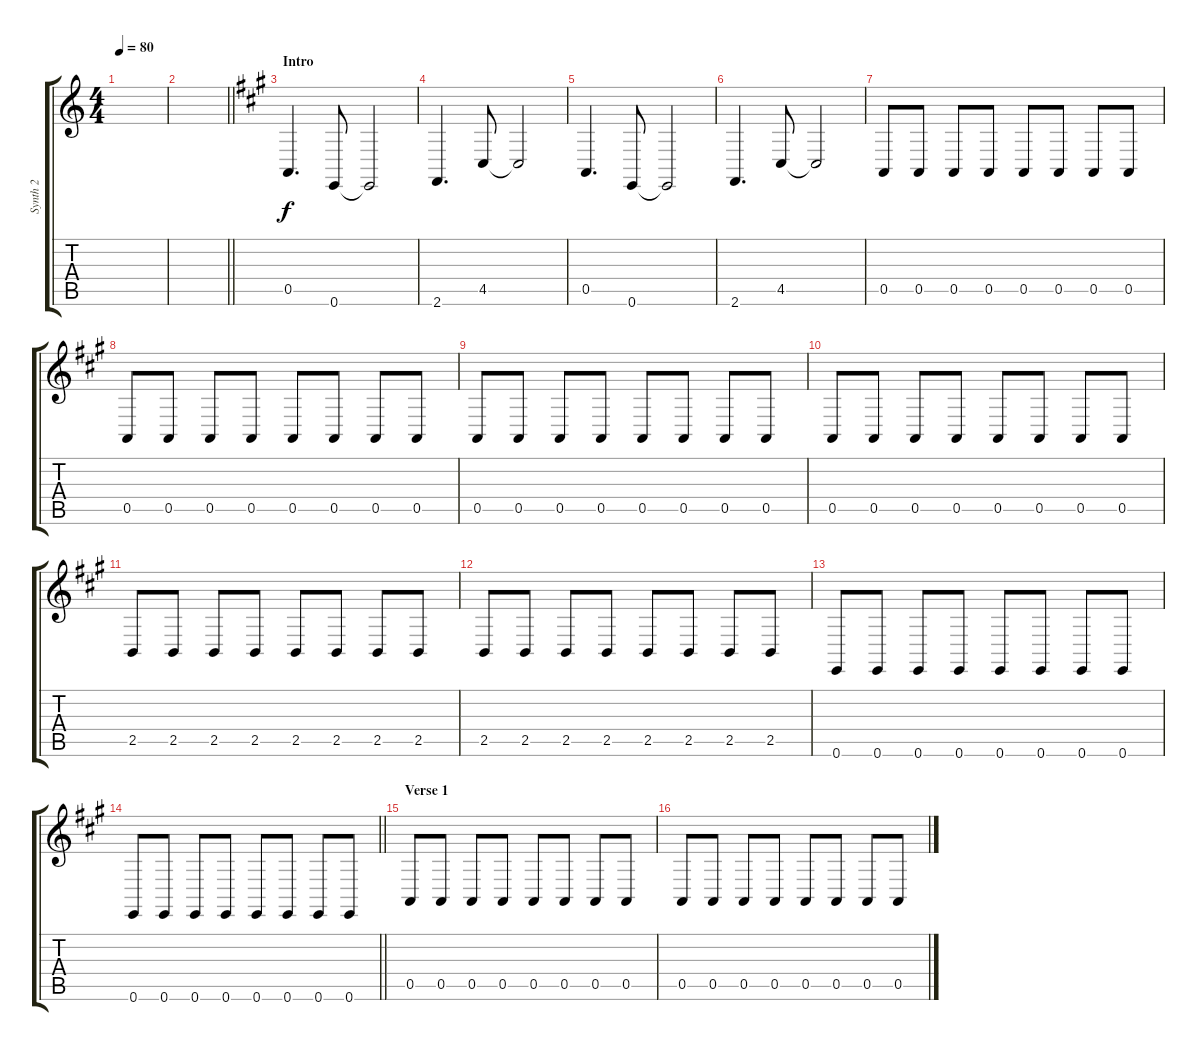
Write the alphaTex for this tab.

\track ("Synth 2" "Synth 2") {instrument synthstrings1}
\staff {score tabs}
\tuning (E4 B3 G3 D3 A2 E2) {hide}
\ts (4 4)
\tempo 80
\clef g2
\ks c
|
\barLineRight lightlight
|
\section ("" "Intro")
\ks a
0.5.4{d} 0.6.8 0.6{t}.2 |
2.6.4{d} 4.5.8 4.5{t}.2 |
0.5.4{d} 0.6.8 0.6{t}.2 |
2.6.4{d} 4.5.8 4.5{t}.2 |
0.5.8 0.5.8 0.5.8 0.5.8 0.5.8 0.5.8 0.5.8 0.5.8 |
0.5.8 0.5.8 0.5.8 0.5.8 0.5.8 0.5.8 0.5.8 0.5.8 |
0.5.8 0.5.8 0.5.8 0.5.8 0.5.8 0.5.8 0.5.8 0.5.8 |
0.5.8 0.5.8 0.5.8 0.5.8 0.5.8 0.5.8 0.5.8 0.5.8 |
2.5.8 2.5.8 2.5.8 2.5.8 2.5.8 2.5.8 2.5.8 2.5.8 |
2.5.8 2.5.8 2.5.8 2.5.8 2.5.8 2.5.8 2.5.8 2.5.8 |
0.6.8 0.6.8 0.6.8 0.6.8 0.6.8 0.6.8 0.6.8 0.6.8 |
\barLineRight lightlight
0.6.8 0.6.8 0.6.8 0.6.8 0.6.8 0.6.8 0.6.8 0.6.8 |
\section ("" "Verse 1")
0.5.8 0.5.8 0.5.8 0.5.8 0.5.8 0.5.8 0.5.8 0.5.8 |
0.5.8 0.5.8 0.5.8 0.5.8 0.5.8 0.5.8 0.5.8 0.5.8
